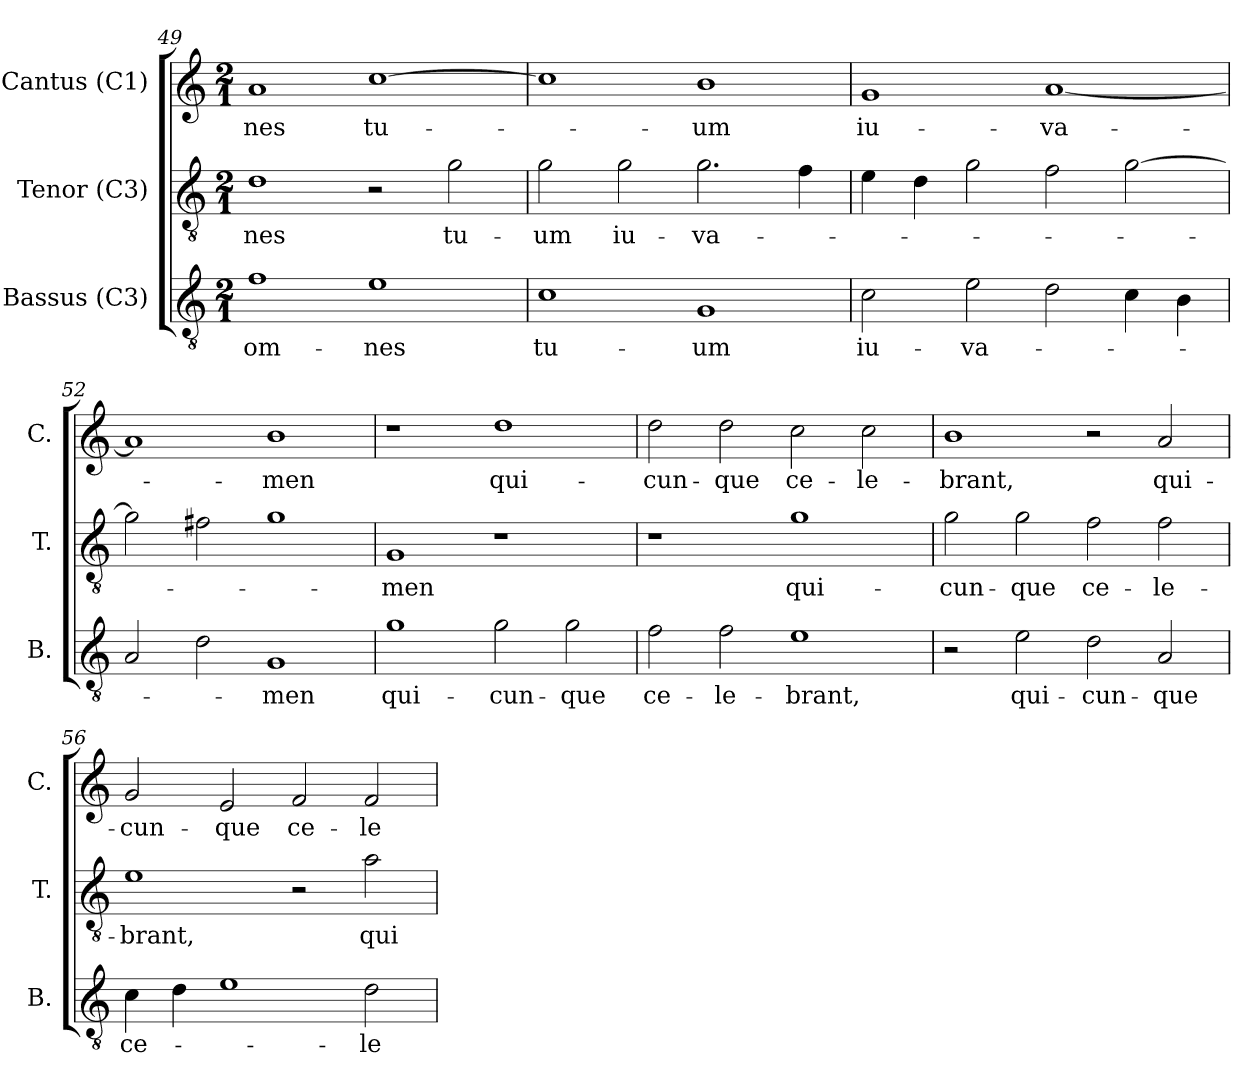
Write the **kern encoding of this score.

**kern	**text	**kern	**text	**kern	**text
*part3	*part3	*part2	*part2	*part1	*part1
*staff3	*staff3	*staff2	*staff2	*staff1	*staff1
*I"Bassus (C3)	*	*I"Tenor (C3)	*	*I"Cantus (C1)	*
*I'B.	*	*I'T.	*	*I'C.	*
!!LO:LB:g=z
*clefGv2	*	*clefGv2	*	*clefG2	*
*ITrd7c12	*	*ITrd7c12	*	*	*
*k[]	*	*k[]	*	*k[]	*
*C:	*	*C:	*	*C:	*
*M2/1	*	*M2/1	*	*M2/1	*
=49	=49	=49	=49	=49	=49
!	!LO:LY:b:color=#000000	!	!	!	!
!	!	!	!LO:LY:b:color=#000000	!	!
!	!	!	!	!	!LO:LY:b:color=#000000
1Fi	om-	1Di	-nes	1ai	-nes
!	!LO:LY:b:color=#000000	!	!	!	!
!	!	!	!	!	!LO:LY:b:color=#000000
1Ei	-nes	2r	.	[1cci	tu-
!	!	!	!LO:LY:b:color=#000000	!	!
.	.	2Gi\	tu-	.	.
=50	=50	=50	=50	=50	=50
!	!LO:LY:b:color=#000000	!	!	!	!
!	!	!	!LO:LY:b:color=#000000	!	!
1Ci	tu-	2Gi\	-um	1cci]	.
!	!	!	!LO:LY:b:color=#000000	!	!
.	.	2Gi\	iu-	.	.
!	!LO:LY:b:color=#000000	!	!	!	!
!	!	!	!LO:LY:b:color=#000000	!	!
!	!	!	!	!	!LO:LY:b:color=#000000
1GGi	-um	2.Gi\	-va-	1bi	-um
.	.	4Fi\	.	.	.
=51	=51	=51	=51	=51	=51
!	!LO:LY:b:color=#000000	!	!	!	!
!	!	!	!	!	!LO:LY:b:color=#000000
2Ci\	iu-	4Ei\	.	1gi	iu-
.	.	4Di\	.	.	.
!	!LO:LY:b:color=#000000	!	!	!	!
2Ei\	-va-	2Gi\	.	.	.
!	!	!	!	!	!LO:LY:b:color=#000000
2Di\	.	2Fi\	.	[1ai	-va-
4Ci\	.	[2Gi\	.	.	.
4BBi\	.	.	.	.	.
=52	=52	=52	=52	=52	=52
2AAi/	.	2Gi\]	.	1ai]	.
2Di\	.	2F#i\	.	.	.
!	!LO:LY:b:color=#000000	!	!	!	!
!	!	!	!	!	!LO:LY:b:color=#000000
1GGi	-men	1Gi	.	1bi	-men
!!LO:PB:g=z
=53	=53	=53	=53	=53	=53
!	!LO:LY:b:color=#000000	!	!	!	!
!	!	!	!LO:LY:b:color=#000000	!	!
1Gi	qui-	1GGi	-men	1r	.
!	!LO:LY:b:color=#000000	!	!	!	!
!	!	!	!	!	!LO:LY:b:color=#000000
2Gi\	-cun-	1r	.	1ddi	qui-
!	!LO:LY:b:color=#000000	!	!	!	!
2Gi\	-que	.	.	.	.
=54	=54	=54	=54	=54	=54
!	!LO:LY:b:color=#000000	!	!	!	!
!	!	!	!	!	!LO:LY:b:color=#000000
2Fi\	ce-	1r	.	2ddi\	-cun-
!	!LO:LY:b:color=#000000	!	!	!	!
!	!	!	!	!	!LO:LY:b:color=#000000
2Fi\	-le-	.	.	2ddi\	-que
!	!LO:LY:b:color=#000000	!	!	!	!
!	!	!	!LO:LY:b:color=#000000	!	!
!	!	!	!	!	!LO:LY:b:color=#000000
1Ei	-brant,	1Gi	qui-	2cci\	ce-
!	!	!	!	!	!LO:LY:b:color=#000000
.	.	.	.	2cci\	-le-
=55	=55	=55	=55	=55	=55
!	!	!	!LO:LY:b:color=#000000	!	!
!	!	!	!	!	!LO:LY:b:color=#000000
2r	.	2Gi\	-cun-	1bi	-brant,
!	!LO:LY:b:color=#000000	!	!	!	!
!	!	!	!LO:LY:b:color=#000000	!	!
2Ei\	qui-	2Gi\	-que	.	.
!	!LO:LY:b:color=#000000	!	!	!	!
!	!	!	!LO:LY:b:color=#000000	!	!
2Di\	-cun-	2Fi\	ce-	2r	.
!	!LO:LY:b:color=#000000	!	!	!	!
!	!	!	!LO:LY:b:color=#000000	!	!
!	!	!	!	!	!LO:LY:b:color=#000000
2AAi/	-que	2Fi\	-le-	2ai/	qui-
=56	=56	=56	=56	=56	=56
!	!LO:LY:b:color=#000000	!	!	!	!
!	!	!	!LO:LY:b:color=#000000	!	!
!	!	!	!	!	!LO:LY:b:color=#000000
4Ci\	ce-	1Ei	-brant,	2gi/	-cun-
4Di\	.	.	.	.	.
!	!	!	!	!	!LO:LY:b:color=#000000
1Ei	.	.	.	2ei/	-que
!	!	!	!	!	!LO:LY:b:color=#000000
.	.	2r	.	2fi/	ce-
!	!LO:LY:b:color=#000000	!	!	!	!
!	!	!	!LO:LY:b:color=#000000	!	!
!	!	!	!	!	!LO:LY:b:color=#000000
2Di\	-le-	2Ai\	qui-	2fi/	-le-
=	=	=	=	=	=
*-	*-	*-	*-	*-	*-
